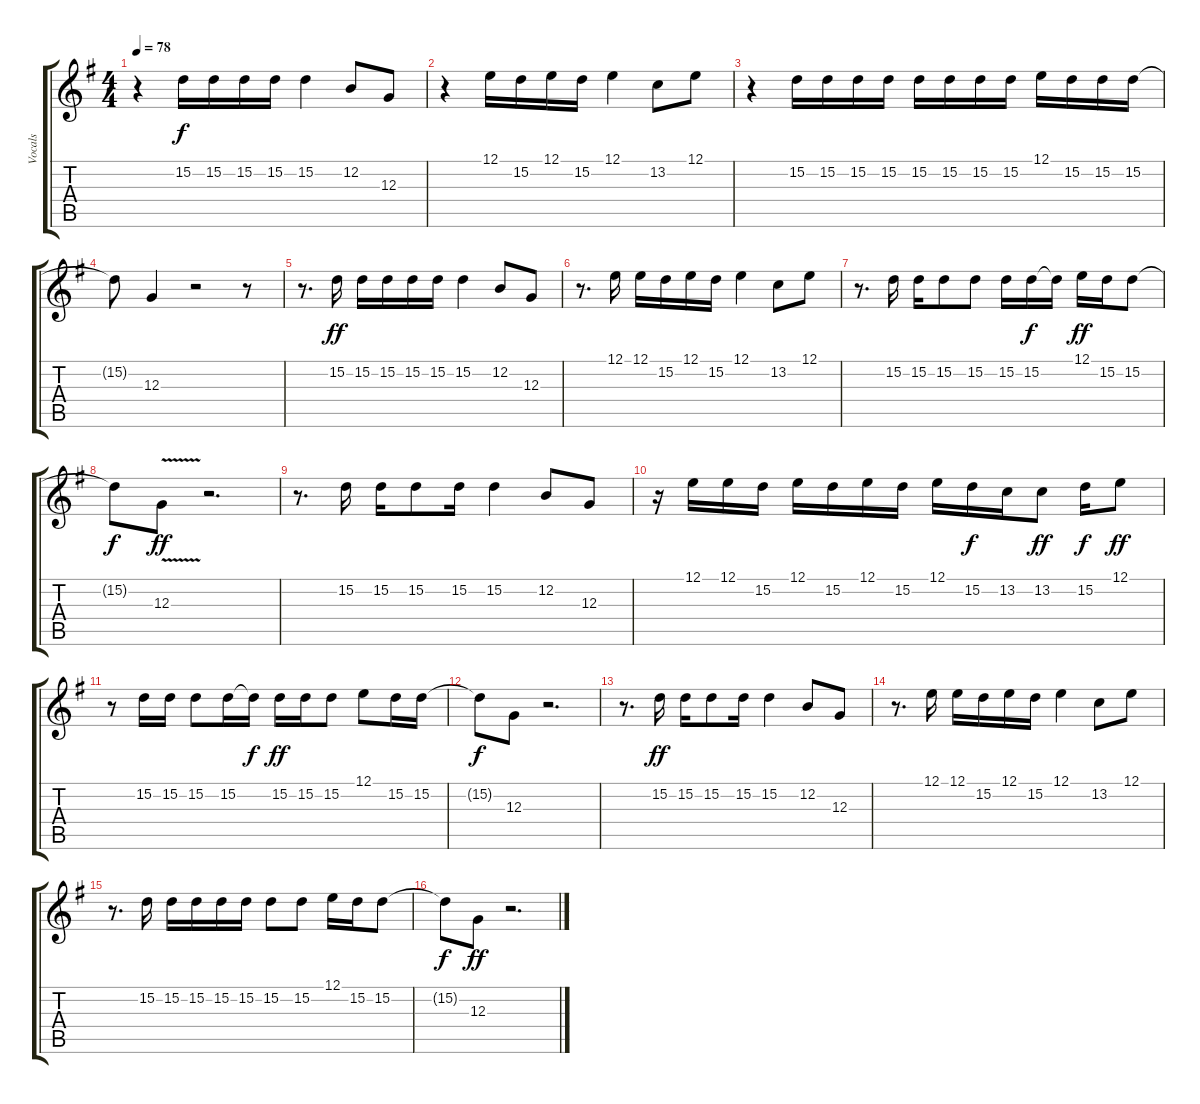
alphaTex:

\track ("Vocals" "Vocals") {instrument lead1square}
\staff {score tabs}
\tuning (E4 B3 G3 D3 A2 E2) {hide}
\ts (4 4)
\tempo 78
\clef g2
\ks g
r.4{dy f instrument lead1square} 15.2.16 15.2.16 15.2.16 15.2.16 15.2.4 12.2.8 12.3.8 |
r.4 12.1.16 15.2.16 12.1.16 15.2.16 12.1.4 13.2.8 12.1.8 |
r.4 15.2.16 15.2.16 15.2.16 15.2.16 15.2.16 15.2.16 15.2.16 15.2.16 12.1.16 15.2.16 15.2.16 15.2.16 |
15.2{t}.8 12.3.4 r.2 r.8 |
r.8{d} 15.2.16{dy ff} 15.2.16 15.2.16 15.2.16 15.2.16 15.2.4 12.2.8 12.3.8 |
r.8{d} 12.1.16 12.1.16 15.2.16 12.1.16 15.2.16 12.1.4 13.2.8 12.1.8 |
r.8{d} 15.2.16 15.2.16 15.2.8 15.2.8 15.2.16 15.2.16{dy f} 15.2{t}.16 12.1.16{dy ff} 15.2.16 15.2.8 |
15.2{t}.8{dy f} 12.3{v}.8{dy ff} r.2{d} |
r.8{d} 15.2.16 15.2.16 15.2.8 15.2.16 15.2.4 12.2.8 12.3.8 |
r.16 12.1.16 12.1.16 15.2.16 12.1.16 15.2.16 12.1.16 15.2.16 12.1.16 15.2.16{dy f} 13.2.16 13.2.8{dy ff} 15.2.16{dy f} 12.1.8{dy ff} |
r.8 15.2.16 15.2.16 15.2.8 15.2.16 15.2{t}.16{dy f} 15.2.16{dy ff} 15.2.16 15.2.8 12.1.8 15.2.16 15.2.16 |
15.2{t}.8{dy f} 12.3.8 r.2{d} |
r.8{d} 15.2.16{dy ff} 15.2.16 15.2.8 15.2.16 15.2.4 12.2.8 12.3.8 |
r.8{d} 12.1.16 12.1.16 15.2.16 12.1.16 15.2.16 12.1.4 13.2.8 12.1.8 |
r.8{d} 15.2.16 15.2.16 15.2.16 15.2.16 15.2.16 15.2.8 15.2.8 12.1.16 15.2.16 15.2.8 |
15.2{t}.8{dy f} 12.3.8{dy ff} r.2{d}
